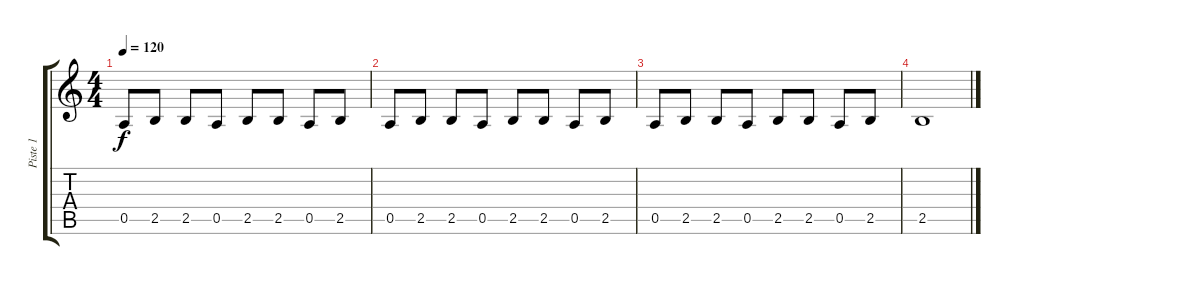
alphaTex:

\track ("Piste 1" "Piste 1") {instrument acousticbass}
\staff {score tabs}
\tuning (E4 B3 G3 D3 A2 E2) {hide}
\ts (4 4)
\tempo 120
\clef g2
\ks c
0.5.8{dy f} 2.5.8 2.5.8 0.5.8 2.5.8 2.5.8 0.5.8 2.5.8 |
0.5.8 2.5.8 2.5.8 0.5.8 2.5.8 2.5.8 0.5.8 2.5.8 |
0.5.8 2.5.8 2.5.8 0.5.8 2.5.8 2.5.8 0.5.8 2.5.8 |
2.5.1
